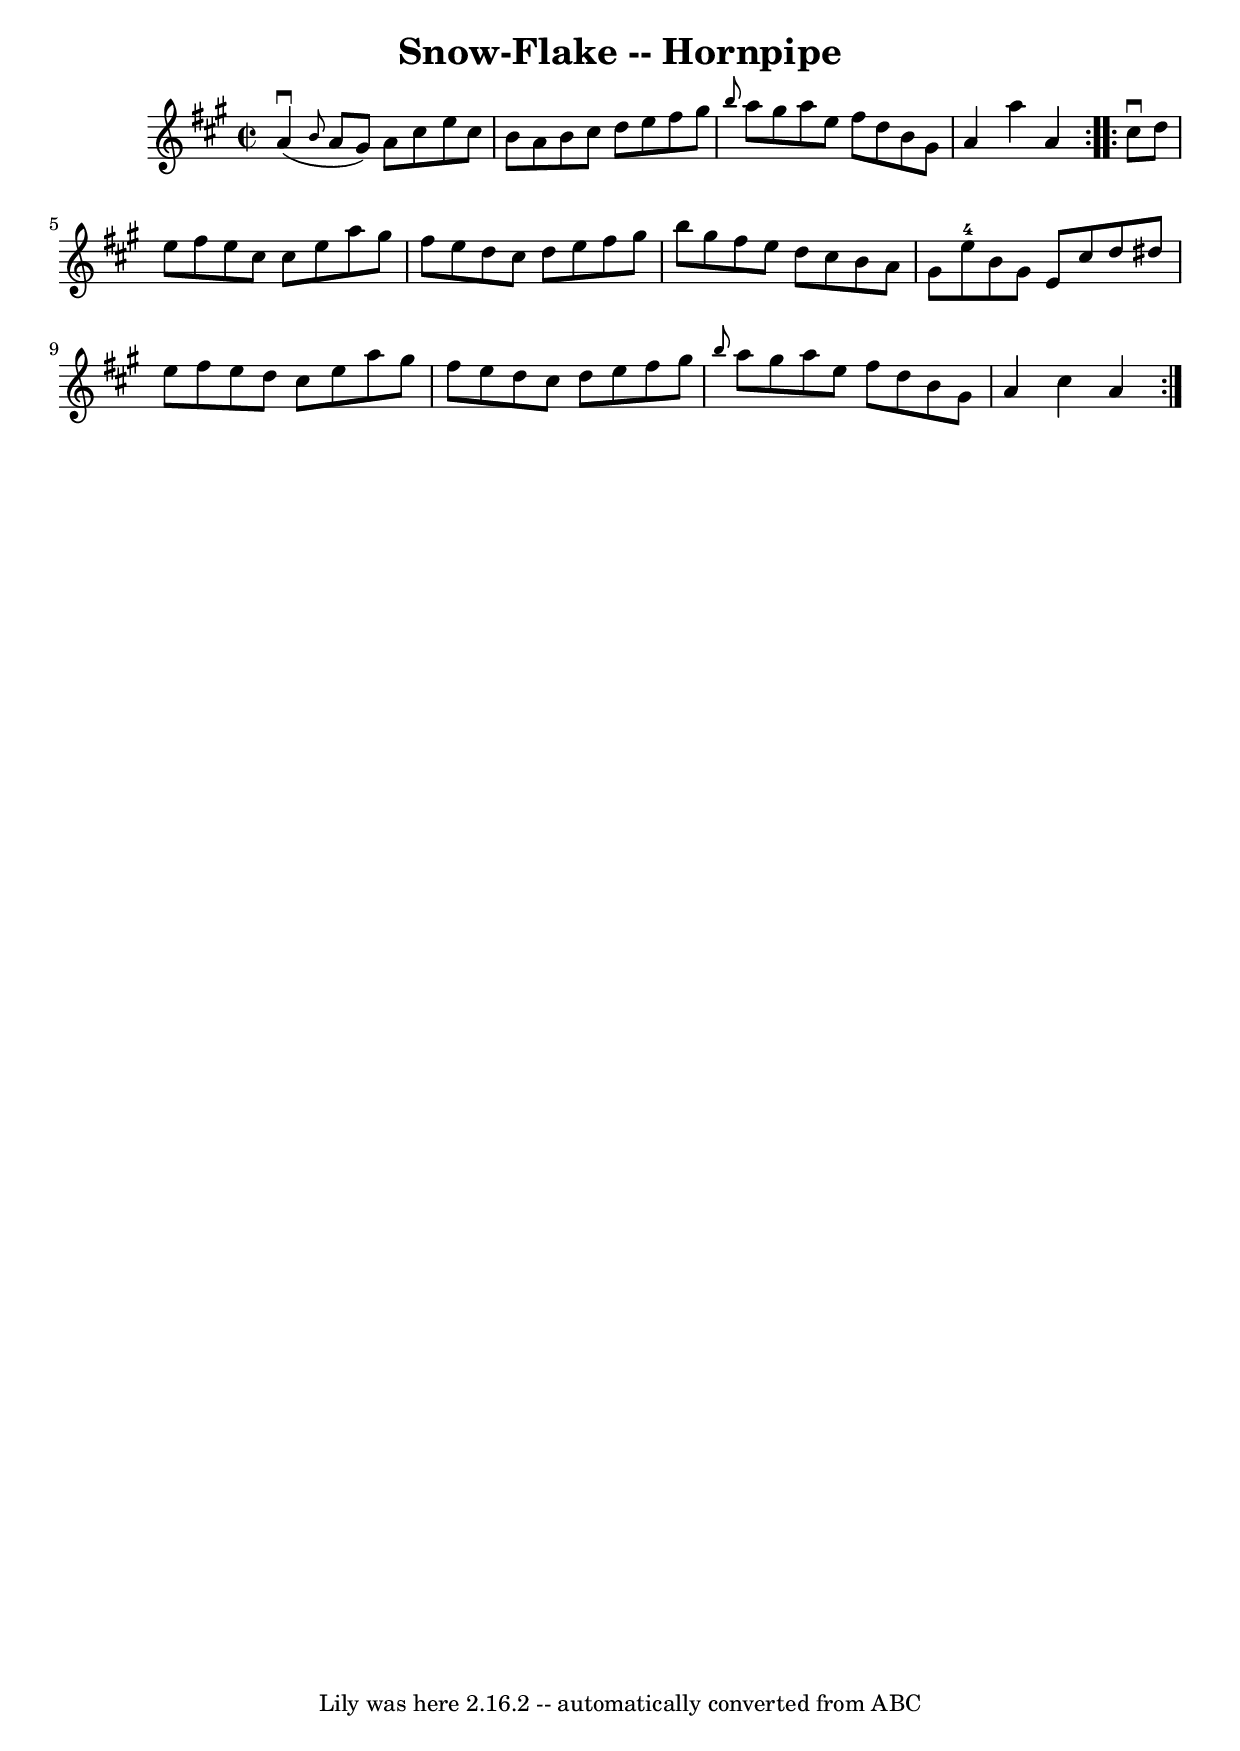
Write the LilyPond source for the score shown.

\version "2.7.40"
\include "Mammoth.ily"
\header {
	%% book = "Cole's 1000 Fiddle Tunes"
	crossRefNumber = "1"
	footnotes = ""
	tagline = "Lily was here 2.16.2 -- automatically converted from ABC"
	title = "Snow-Flake -- Hornpipe"
}
voicedefault =  {


\repeat volta 2 {
\override Staff.TimeSignature #'style = #'C
 \time 2/2 
\key a \major a'4 (^\downbow \grace { b'8  } a'8 gis'8 
) a'8 cis''8 e''8 cis''8  |
 b'8 a'8 b'8 cis''8   
 d''8 e''8 fis''8 gis''8  |
 \grace { b''8  } a''8    
gis''8 a''8 e''8 fis''8 d''8 b'8 gis'8  |
 a'4    
a''4 a'4  }     \repeat volta 2 { cis''8^\downbow d''8  |
 e''8 
 fis''8 e''8 cis''8 cis''8 e''8 a''8 gis''8  |
   
fis''8 e''8 d''8 cis''8 d''8 e''8 fis''8 gis''8  |
  
 b''8 gis''8 fis''8 e''8 d''8 cis''8 b'8 a'8  |
   
gis'8 e''8-4 b'8 gis'8 e'8 cis''8 d''8 dis''8  |
  
 e''8 fis''8 e''8 d''8 cis''8 e''8 a''8 gis''8  |
 
 fis''8 e''8 d''8 cis''8 d''8 e''8 fis''8 gis''8  
|
 \grace { b''8  } a''8 gis''8 a''8 e''8 fis''8 d''8 
 b'8 gis'8  |
 a'4 cis''4 a'4  }   
}

\score{
    <<

	\context Staff="default"
	{
	    \voicedefault 
	}

    >>
	\layout {
	}
	\midi {}
}
